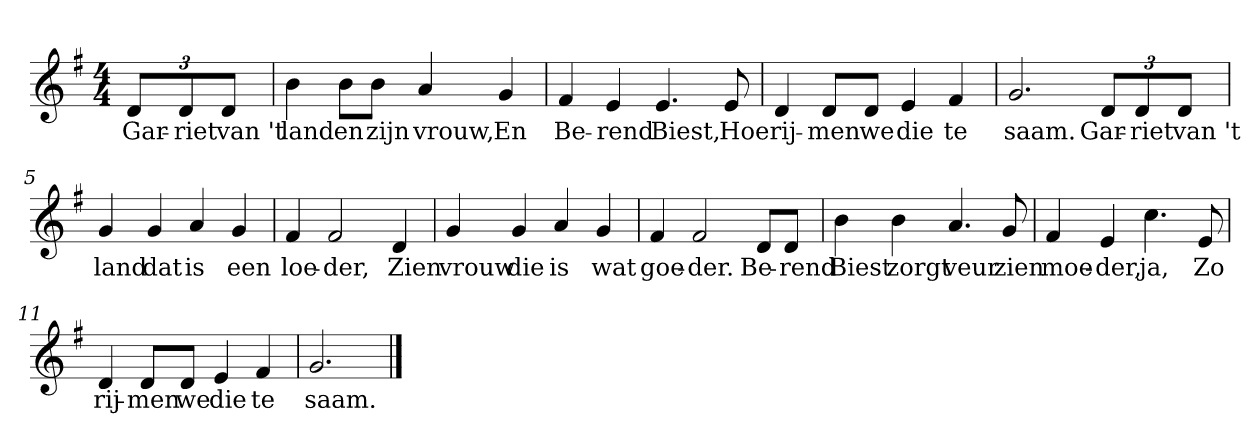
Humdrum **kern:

**kern	**text
*part1	*part1
*staff1	*staff1
*clefG2	*
*k[f#]	*
*G:	*
*M4/4	*
*MM120	*
=	=
12d/L	Gar-
12d/	-riet
12d/J	van 't
=1	=1
4b	land
8b\L	en
8b\J	zijn
4a	vrouw,
4g	En
=2	=2
4f#	Be-
4e	-rend
4.e	Biest,
8e	Hoe
=3	=3
4d	rij-
8d/L	-men
8d/J	we
4e	die
4f#	te
=4	=4
2.g	saam.
12d/L	Gar-
12d/	-riet
12d/J	van 't
=5	=5
4g	land
4g	dat
4a	is
4g	een
=6	=6
4f#	loe-
2f#	-der,
4d	Zien
=7	=7
4g	vrouw
4g	die
4a	is
4g	wat
=8	=8
4f#	goe-
2f#	-der.
8d/L	Be-
8d/J	-rend
=9	=9
4b	Biest
4b	zorgt
4.a	veur
8g	zien
=10	=10
4f#	moe-
4e	-der,
4.cc	ja,
8e	Zo
=11	=11
4d	rij-
8d/L	-men
8d/J	we
4e	die
4f#	te
=12	=12
2.g	saam.
==	==
*-	*-
